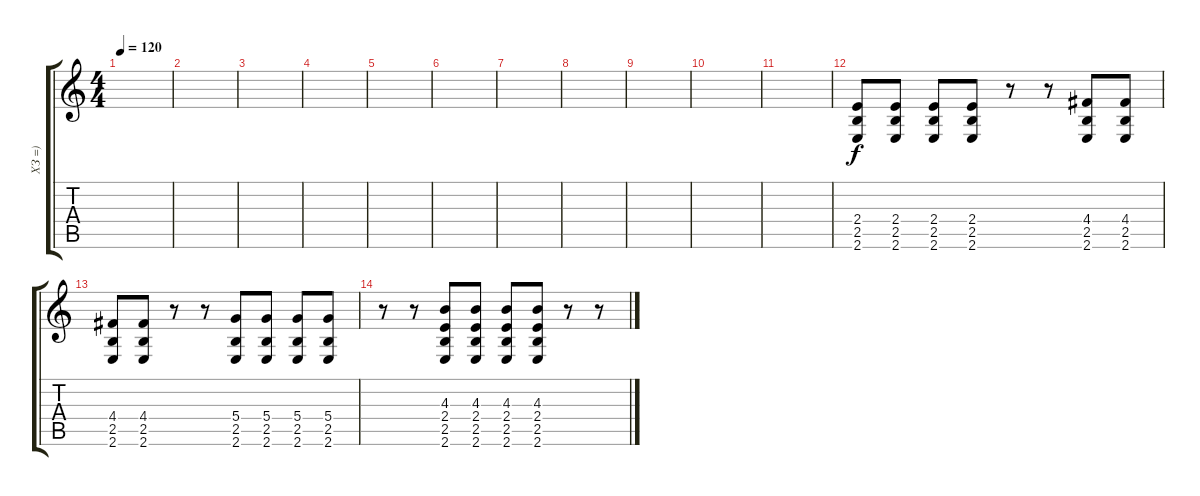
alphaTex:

\track ("ХЗ =)" "ХЗ =)") {mute instrument distortionguitar}
\staff {score tabs}
\tuning (E4 B3 G3 D3 A2 D2) {hide}
\ts (4 4)
\tempo 120
\clef g2
\ks c
|
|
|
|
|
|
|
|
|
|
|
(2.4 2.5 2.6).8 (2.4 2.5 2.6).8 (2.4 2.5 2.6).8 (2.4 2.5 2.6).8 r.8 r.8 (4.4 2.5 2.6).8 (4.4 2.5 2.6).8 |
(4.4 2.5 2.6).8 (4.4 2.5 2.6).8 r.8 r.8 (5.4 2.5 2.6).8 (5.4 2.5 2.6).8 (5.4 2.5 2.6).8 (5.4 2.5 2.6).8 |
r.8 r.8 (4.3 2.4 2.5 2.6).8 (4.3 2.4 2.5 2.6).8 (4.3 2.4 2.5 2.6).8 (4.3 2.4 2.5 2.6).8 r.8 r.8
